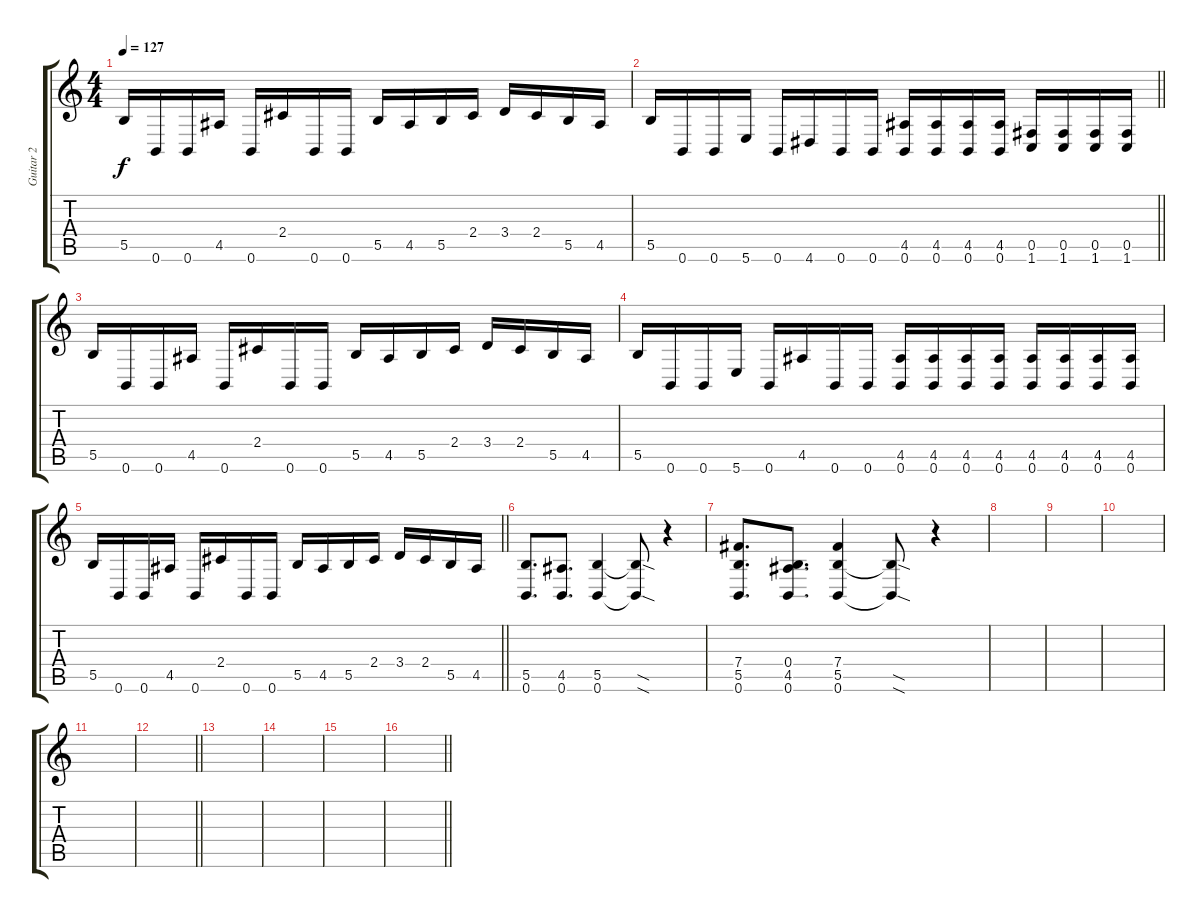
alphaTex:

\track ("Guitar 2" "Guitar 2") {instrument distortionguitar}
\staff {score tabs}
\tuning (Db4 Ab3 E3 B2 Gb2 B1) {hide}
\ts (4 4)
\tempo 127
\clef g2
\ks c
5.5.16{dy f} 0.6.16 0.6.16 4.5.16 0.6.16 2.4.16 0.6.16 0.6.16 5.5.16 4.5.16 5.5.16 2.4.16 3.4.16 2.4.16 5.5.16 4.5.16 |
\barLineRight lightlight
5.5.16 0.6.16 0.6.16 5.6.16 0.6.16 4.6.16 0.6.16 0.6.16 (4.5 0.6).16 (4.5 0.6).16 (4.5 0.6).16 (4.5 0.6).16 (0.5 1.6).16 (0.5 1.6).16 (0.5 1.6).16 (0.5 1.6).16 |
5.5.16 0.6.16 0.6.16 4.5.16 0.6.16 2.4.16 0.6.16 0.6.16 5.5.16 4.5.16 5.5.16 2.4.16 3.4.16 2.4.16 5.5.16 4.5.16 |
5.5.16 0.6.16 0.6.16 5.6.16 0.6.16 4.5.16 0.6.16 0.6.16 (4.5 0.6).16 (4.5 0.6).16 (4.5 0.6).16 (4.5 0.6).16 (4.5 0.6).16 (4.5 0.6).16 (4.5 0.6).16 (4.5 0.6).16 |
\barLineRight lightlight
5.5.16 0.6.16 0.6.16 4.5.16 0.6.16 2.4.16 0.6.16 0.6.16 5.5.16 4.5.16 5.5.16 2.4.16 3.4.16 2.4.16 5.5.16 4.5.16 |
(5.5 0.6).8{d} (4.5 0.6).8{d} (5.5 0.6).4 (5.5{sod t} 0.6{sod t}).8 r.4 |
(7.4 5.5 0.6).8{d} (0.4 4.5 0.6).8{d} (7.4 5.5 0.6).4 (5.5{sod t} 0.6{sod t}).8 r.4 |
|
|
|
|
\barLineRight lightlight
|
|
|
|
\barLineRight lightlight
